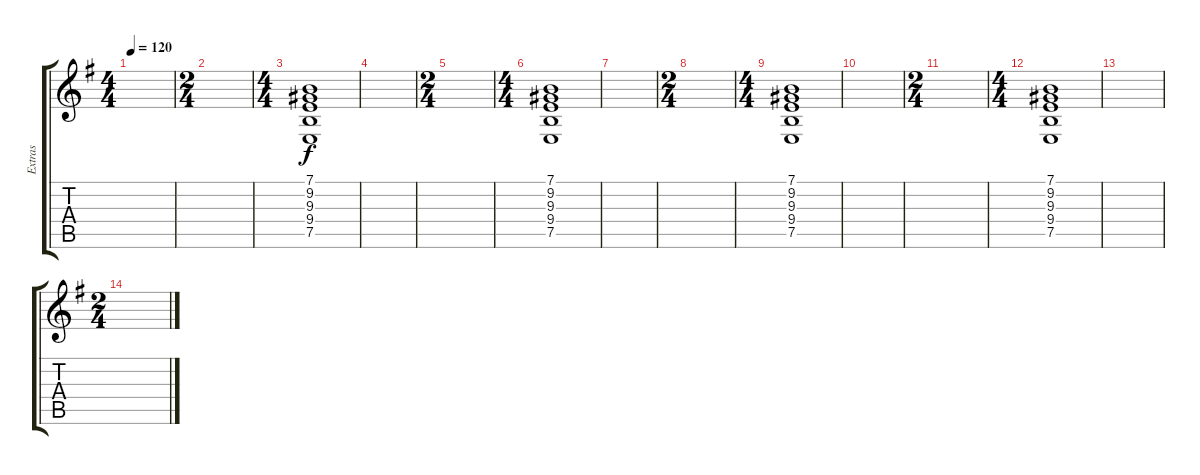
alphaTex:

\track ("Extras" "Extras") {instrument tubularbells}
\staff {score tabs}
\tuning (E4 B3 G3 D3 A2 E2) {hide}
\ts (4 4)
\tempo 120
\clef g2
\ks g
|
\ts (2 4)
|
\ts (4 4)
(7.1 9.2 9.3 9.4 7.5).1 |
|
\ts (2 4)
|
\ts (4 4)
(7.1 9.2 9.3 9.4 7.5).1 |
|
\ts (2 4)
|
\ts (4 4)
(7.1 9.2 9.3 9.4 7.5).1 |
|
\ts (2 4)
|
\ts (4 4)
(7.1 9.2 9.3 9.4 7.5).1 |
|
\ts (2 4)
